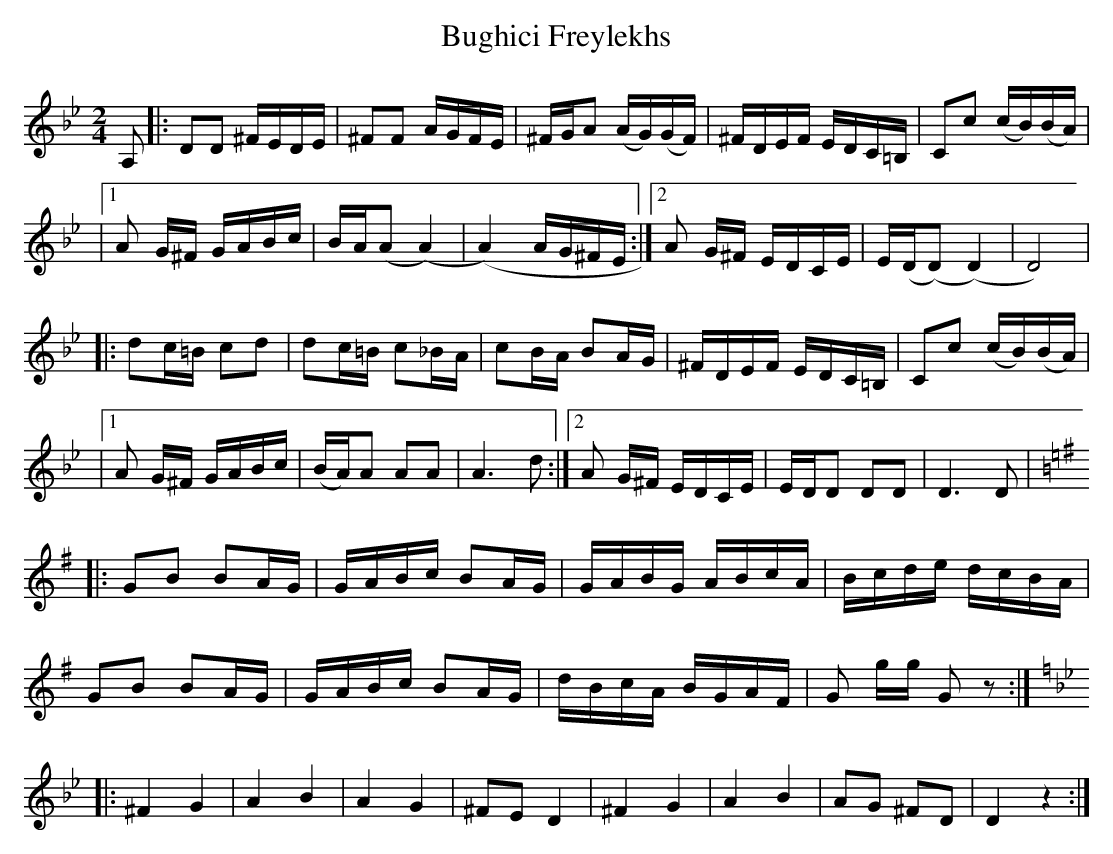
X:1
T:Bughici Freylekhs
L:1/16
M:2/4
K:G minor
A,2|:D2D2 ^FEDE| ^F2F2 AGFE|^FGA2 (AG)(GF)|^FDEF EDC=B,|C2c2 (cB)(BA)|
|1 A2 G^F GABc| BA(A2(A4)|(A4) AG^FE:|2 A2 G^F EDCE| E(D(D2) (D4)|D8)|
|:d2c=B c2d2|d2c=B c2_BA|c2BA B2AG| ^FDEF EDC=B,|C2c2 (cB)(BA)|
|1 A2 G^F GABc| (BA)A2 A2A2|A6 d2 :|2 A2 G^F EDCE| EDD2 D2D2|D6 D2|
K:Gmaj
|:G2B2 B2AG| GABc B2AG|GABG ABcA| Bcde dcBA|
G2B2 B2AG| GABc B2AG|dBcA BGAF|G2 gg G2 z2:|
K:Gmin
L:1/4
|:^FG|AB|AG|^F/2E/2D|^FG|AB|A/2G/2 ^F/2D/2|D z :|
